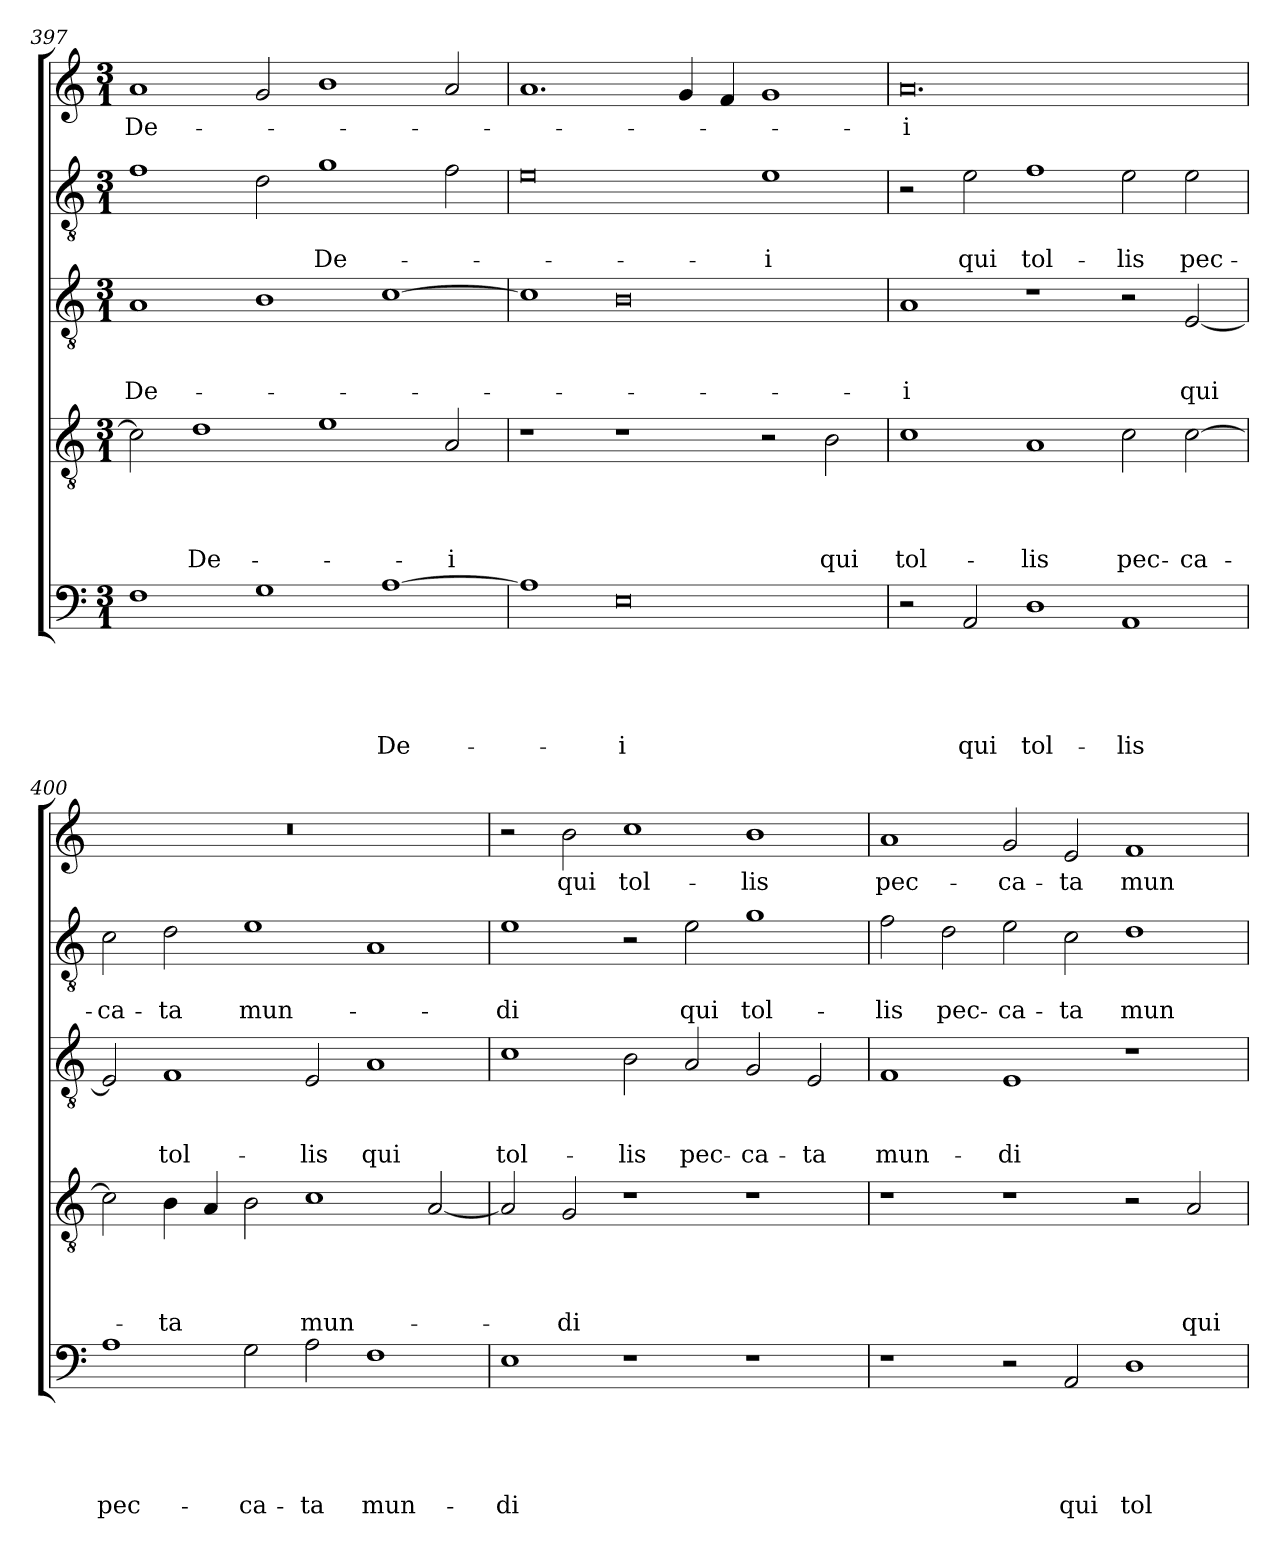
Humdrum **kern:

**kern	**text	**text	**text	**text	**text	**kern	**text	**text	**text	**text	**kern	**text	**text	**text	**kern	**text	**text	**kern	**text
*part5	*part5	*part5	*part5	*part5	*part5	*part4	*part4	*part4	*part4	*part4	*part3	*part3	*part3	*part3	*part2	*part2	*part2	*part1	*part1
*staff5	*staff5	*staff5	*staff5	*staff5	*staff5	*staff4	*staff4	*staff4	*staff4	*staff4	*staff3	*staff3	*staff3	*staff3	*staff2	*staff2	*staff2	*staff1	*staff1
*clefF4	*	*	*	*	*	*clefGv2	*	*	*	*	*clefGv2	*	*	*	*clefGv2	*	*	*clefG2	*
*k[]	*	*	*	*	*	*k[]	*	*	*	*	*k[]	*	*	*	*k[]	*	*	*k[]	*
*C:	*	*	*	*	*	*C:	*	*	*	*	*C:	*	*	*	*C:	*	*	*C:	*
*M3/1	*	*	*	*	*	*M3/1	*	*	*	*	*M3/1	*	*	*	*M3/1	*	*	*M3/1	*
=397	=397	=397	=397	=397	=397	=397	=397	=397	=397	=397	=397	=397	=397	=397	=397	=397	=397	=397	=397
1F	.	.	.	.	.	2c\]	.	.	.	.	1A	.	.	De-	1f	.	.	1a	De-
.	.	.	.	.	.	1d	.	.	.	De-	.	.	.	.	.	.	.	.	.
1G	.	.	.	.	.	.	.	.	.	.	1B	.	.	.	2d\	.	.	2g/	.
.	.	.	.	.	.	1e	.	.	.	.	.	.	.	.	1g	.	De-	1b	.
[1A	.	.	.	.	De-	.	.	.	.	.	[1c	.	.	.	.	.	.	.	.
.	.	.	.	.	.	2A/	.	.	.	-i	.	.	.	.	2f\	.	.	2a/	.
=398	=398	=398	=398	=398	=398	=398	=398	=398	=398	=398	=398	=398	=398	=398	=398	=398	=398	=398	=398
1A]	.	.	.	.	.	1r	.	.	.	.	1c]	.	.	.	0e	.	.	1.a	.
0E	.	.	.	.	-i	1r	.	.	.	.	0B	.	.	.	.	.	.	.	.
.	.	.	.	.	.	.	.	.	.	.	.	.	.	.	.	.	.	4g/	.
.	.	.	.	.	.	.	.	.	.	.	.	.	.	.	.	.	.	4f/	.
.	.	.	.	.	.	2r	.	.	.	.	.	.	.	.	1e	.	-i	1g	.
.	.	.	.	.	.	2B\	.	.	.	qui	.	.	.	.	.	.	.	.	.
=399	=399	=399	=399	=399	=399	=399	=399	=399	=399	=399	=399	=399	=399	=399	=399	=399	=399	=399	=399
2r	.	.	.	.	.	1c	.	.	.	tol-	1A	.	.	-i	2r	.	.	0.a	-i
2AA/	.	.	.	.	qui	.	.	.	.	.	.	.	.	.	2e\	.	qui	.	.
1D	.	.	.	.	tol-	1A	.	.	.	-lis	1r	.	.	.	1f	.	tol-	.	.
1AA	.	.	.	.	-lis	2c\	.	.	.	pec-	2r	.	.	.	2e\	.	-lis	.	.
.	.	.	.	.	.	[2c\	.	.	.	-ca-	[2E/	.	.	qui	2e\	.	pec-	.	.
!!LO:LB:g=z
=400	=400	=400	=400	=400	=400	=400	=400	=400	=400	=400	=400	=400	=400	=400	=400	=400	=400	=400	=400
1A	.	.	.	.	pec-	2c\]	.	.	.	.	2E/]	.	.	.	2c\	.	-ca-	0.r	.
.	.	.	.	.	.	4B\	.	.	.	-ta	1F	.	.	tol-	2d\	.	-ta	.	.
.	.	.	.	.	.	4A/	.	.	.	.	.	.	.	.	.	.	.	.	.
2G\	.	.	.	.	-ca-	2B\	.	.	.	.	.	.	.	.	1e	.	mun-	.	.
2A\	.	.	.	.	-ta	1c	.	.	.	mun-	2E/	.	.	-lis	.	.	.	.	.
1F	.	.	.	.	mun-	.	.	.	.	.	1A	.	.	qui	1A	.	.	.	.
.	.	.	.	.	.	[2A/	.	.	.	.	.	.	.	.	.	.	.	.	.
=401	=401	=401	=401	=401	=401	=401	=401	=401	=401	=401	=401	=401	=401	=401	=401	=401	=401	=401	=401
1E	.	.	.	.	-di	2A/]	.	.	.	.	1c	.	.	tol-	1e	.	-di	2r	.
.	.	.	.	.	.	2G/	.	.	.	-di	.	.	.	.	.	.	.	2b\	qui
1r	.	.	.	.	.	1r	.	.	.	.	2B\	.	.	-lis	2r	.	.	1cc	tol-
.	.	.	.	.	.	.	.	.	.	.	2A/	.	.	pec-	2e\	.	qui	.	.
1r	.	.	.	.	.	1r	.	.	.	.	2G/	.	.	-ca-	1g	.	tol-	1b	-lis
.	.	.	.	.	.	.	.	.	.	.	2E/	.	.	-ta	.	.	.	.	.
=402	=402	=402	=402	=402	=402	=402	=402	=402	=402	=402	=402	=402	=402	=402	=402	=402	=402	=402	=402
1r	.	.	.	.	.	1r	.	.	.	.	1F	.	.	mun-	2f\	.	-lis	1a	pec-
.	.	.	.	.	.	.	.	.	.	.	.	.	.	.	2d\	.	pec-	.	.
2r	.	.	.	.	.	1r	.	.	.	.	1E	.	.	-di	2e\	.	-ca-	2g/	-ca-
2AA/	.	.	.	.	qui	.	.	.	.	.	.	.	.	.	2c\	.	-ta	2e/	-ta
1D	.	.	.	.	tol-	2r	.	.	.	.	1r	.	.	.	1d	.	mun-	1f	mun-
.	.	.	.	.	.	2A/	.	.	.	qui	.	.	.	.	.	.	.	.	.
=	=	=	=	=	=	=	=	=	=	=	=	=	=	=	=	=	=	=	=
*-	*-	*-	*-	*-	*-	*-	*-	*-	*-	*-	*-	*-	*-	*-	*-	*-	*-	*-	*-
